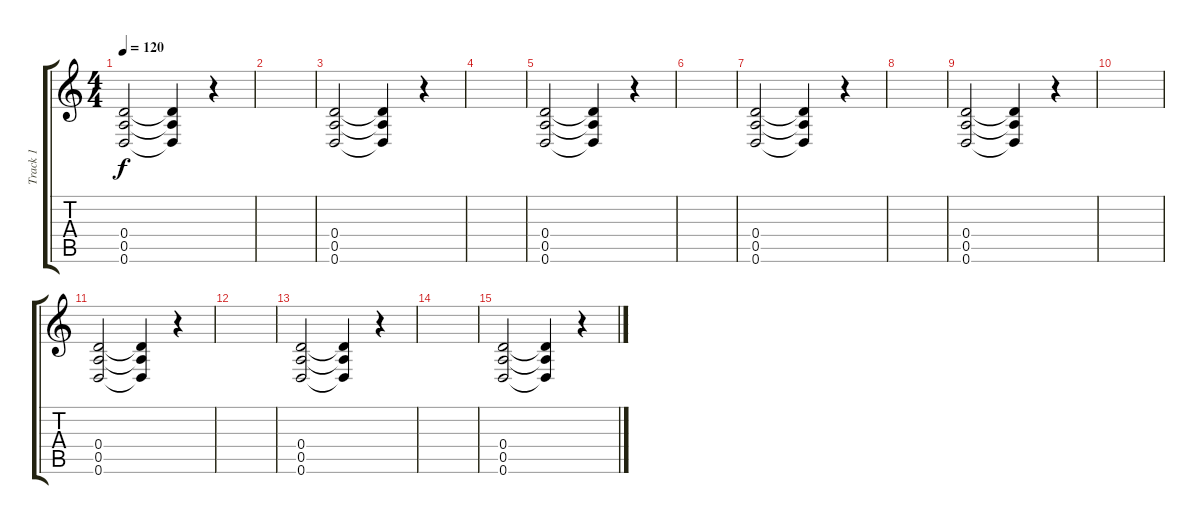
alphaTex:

\track ("Track 1" "Track 1") {instrument distortionguitar}
\staff {score tabs}
\tuning (E4 B3 G3 D3 A2 D2) {hide}
\ts (4 4)
\tempo 120
\clef g2
\ks c
(0.4 0.5 0.6).2{dy f} (0.4{t} 0.5{t} 0.6{t}).4 r.4 |
|
(0.4 0.5 0.6).2 (0.4{t} 0.5{t} 0.6{t}).4 r.4 |
|
(0.4 0.5 0.6).2 (0.4{t} 0.5{t} 0.6{t}).4 r.4 |
|
(0.4 0.5 0.6).2 (0.4{t} 0.5{t} 0.6{t}).4 r.4 |
|
(0.4 0.5 0.6).2 (0.4{t} 0.5{t} 0.6{t}).4 r.4 |
|
(0.4 0.5 0.6).2 (0.4{t} 0.5{t} 0.6{t}).4 r.4 |
|
(0.4 0.5 0.6).2 (0.4{t} 0.5{t} 0.6{t}).4 r.4 |
|
(0.4 0.5 0.6).2 (0.4{t} 0.5{t} 0.6{t}).4 r.4
